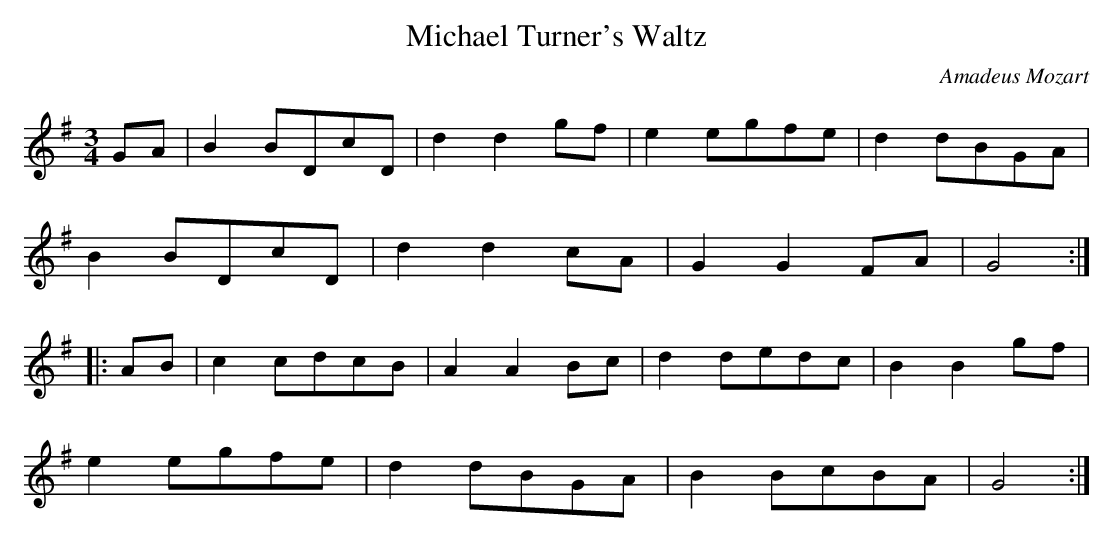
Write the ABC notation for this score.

X:1
T:Michael Turner's Waltz
C:Amadeus Mozart
M:3/4
L:1/8
K:G
GA|B2BDcD|d2d2gf|e2egfe|d2dBGA|
B2BDcD|d2d2cA|G2G2FA|G4:|
|:AB|c2cdcB|A2A2Bc|d2dedc|B2B2gf|
e2egfe|d2dBGA|B2BcBA|G4:|
